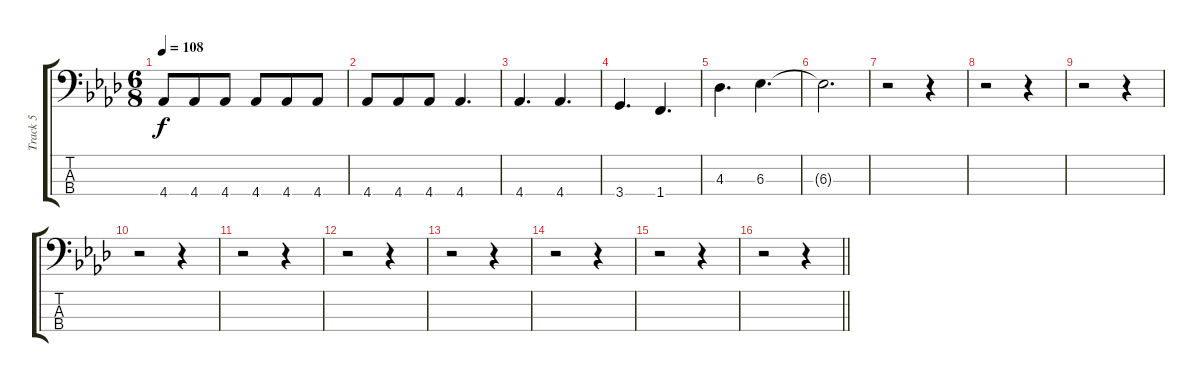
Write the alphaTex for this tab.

\track ("Track 5" "Track 5") {instrument acousticbass}
\staff {score tabs}
\tuning (G2 D2 A1 E1) {hide}
\ts (6 8)
\tempo 108
\clef f4
\ks ab
4.4.8{dy f} 4.4.8 4.4.8 4.4.8 4.4.8 4.4.8 |
4.4.8 4.4.8 4.4.8 4.4.4{d} |
4.4.4{d} 4.4.4{d} |
3.4.4{d} 1.4.4{d} |
4.3.4{d} 6.3.4{d} |
6.3{t}.2{d} |
r.2 r.4 |
r.2 r.4 |
r.2 r.4 |
r.2 r.4 |
r.2 r.4 |
r.2 r.4 |
r.2 r.4 |
r.2 r.4 |
r.2 r.4 |
\barLineRight lightlight
r.2 r.4
